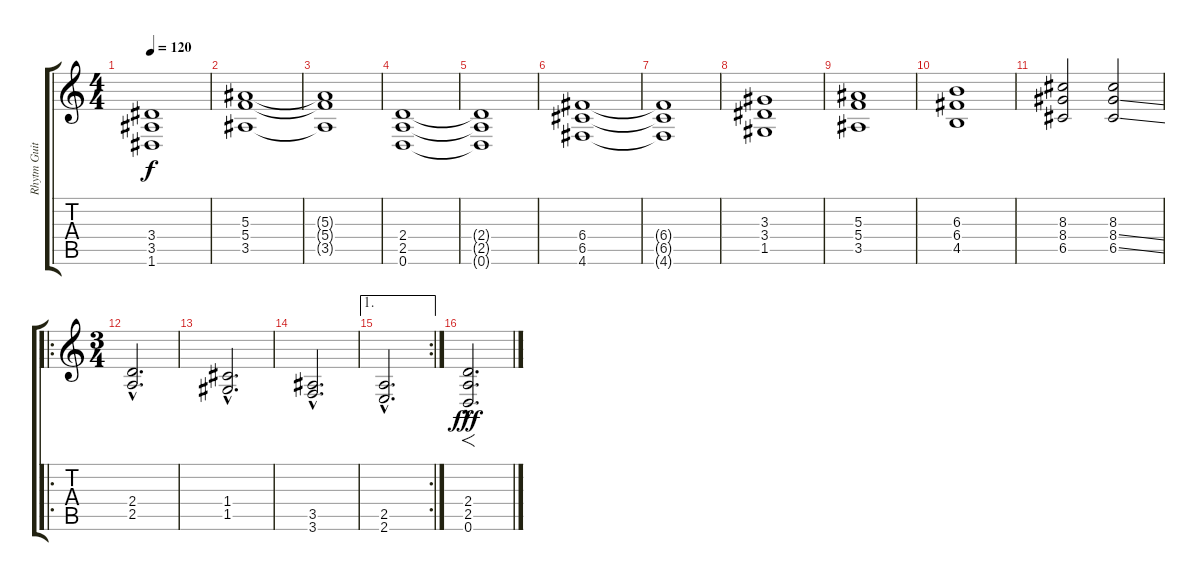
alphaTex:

\track ("Rhytm Guitar" "Rhytm Guit") {instrument distortionguitar}
\staff {score tabs}
\tuning (D4 A3 F3 C3 G2 D2) {hide}
\ts (4 4)
\tempo 120
\clef g2
\ks c
(3.4{t} 3.5{t} 1.6{t}).1{dy f} |
(5.3 5.4 3.5).1 |
(5.3{t} 5.4{t} 3.5{t}).1 |
(2.4 2.5 0.6).1 |
(2.4{t} 2.5{t} 0.6{t}).1 |
(6.4 6.5 4.6).1 |
(6.4{t} 6.5{t} 4.6{t}).1 |
(3.3 3.4 1.5).1 |
(5.3 5.4 3.5).1 |
(6.3 6.4 4.5).1 |
(8.3 8.4 6.5).2 (8.3 8.4{ss} 6.5{ss}).2 |
\ro
\ts (3 4)
(2.4{hac} 2.5{hac}).2{d} |
(1.4{hac} 1.5{hac}).2{d} |
(3.5{hac} 3.6{hac}).2{d} |
\ae 1
\rc 2
(2.5{hac} 2.6{hac}).2{d} |
(2.4{hac} 2.5{hac} 0.6{hac}).2{f d dy fff}
